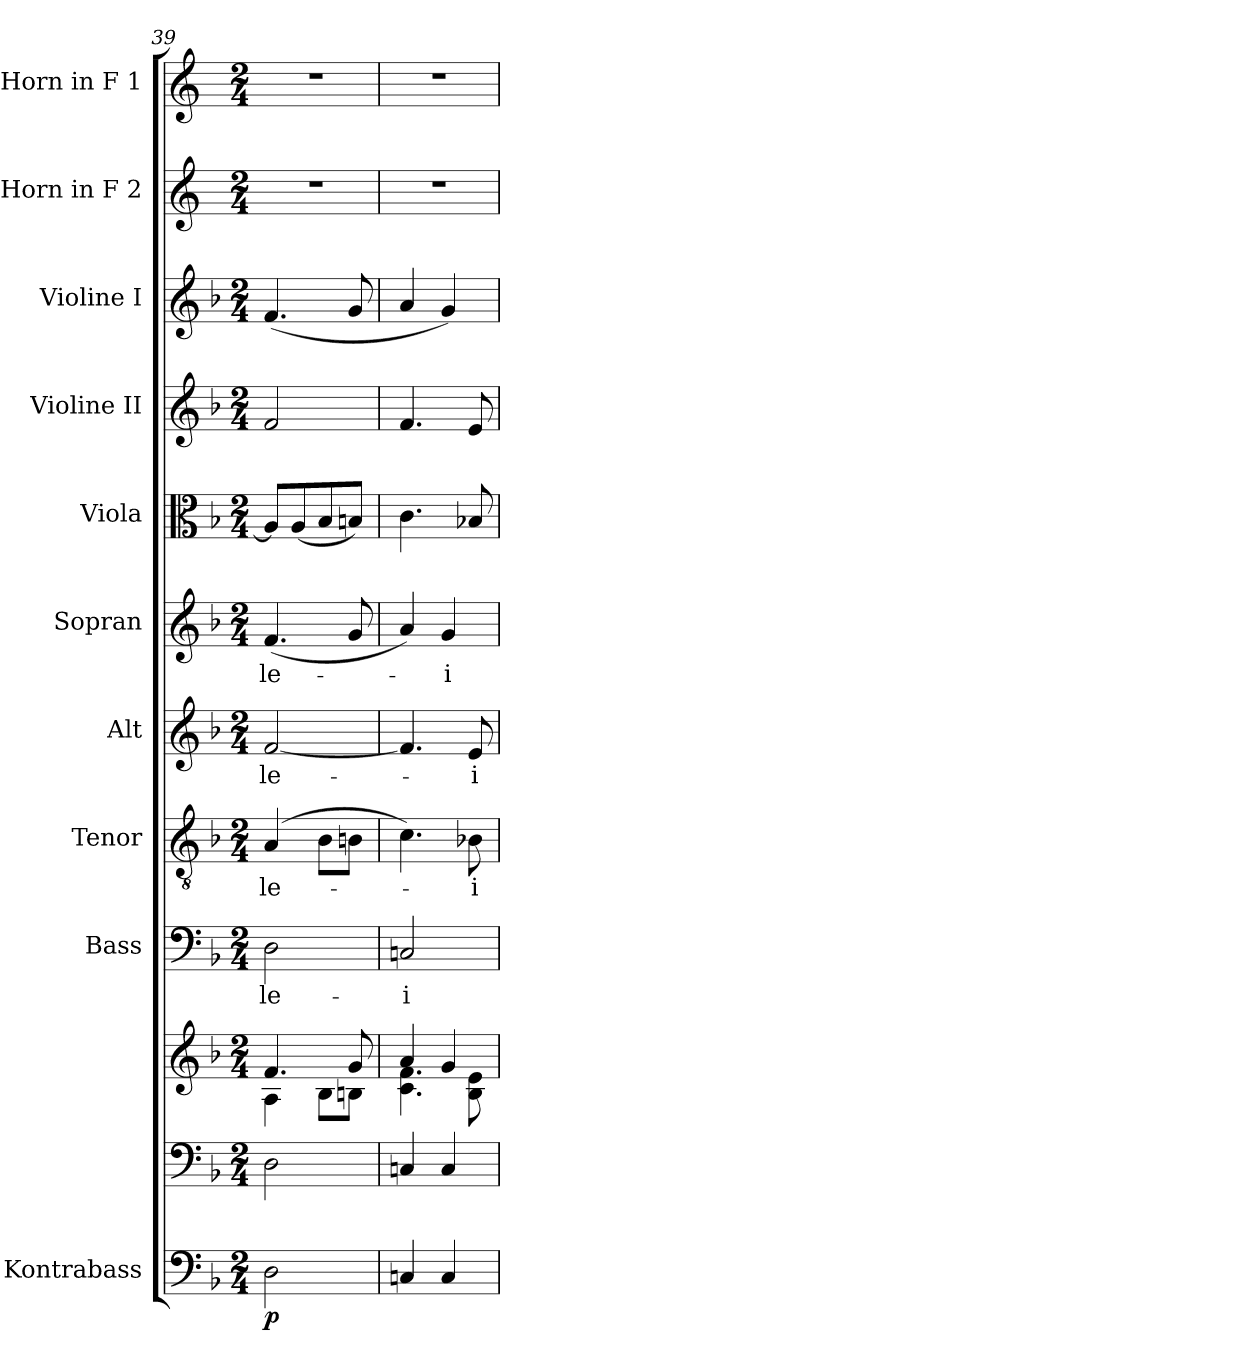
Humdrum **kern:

**kern	**dynam	**kern	**kern	**kern	**text	**kern	**text	**kern	**text	**kern	**text	**kern	**kern	**kern	**kern	**kern
*part11	*part11	*part10	*part10	*part9	*part9	*part8	*part8	*part7	*part7	*part6	*part6	*part5	*part4	*part3	*part2	*part1
*staff12	*staff12	*staff11	*staff10	*staff9	*staff9	*staff8	*staff8	*staff7	*staff7	*staff6	*staff6	*staff5	*staff4	*staff3	*staff2	*staff1
*I"Kontrabass	*	*	*	*I"Bass	*	*I"Tenor	*	*I"Alt	*	*I"Sopran	*	*I"Viola	*I"Violine II	*I"Violine I	*I"Horn in F 2	*I"Horn in F 1
*I'Kb.	*	*	*	*I'B	*	*I'T	*	*I'A	*	*I'S	*	*I'Vla.	*I'Vl. II	*I'Vl. I	*I'Hrn. 2	*I'Hrn. 1
*clefF4	*	*clefF4	*clefG2	*clefF4	*	*clefGv2	*	*clefG2	*	*clefG2	*	*clefC3	*clefG2	*clefG2	*clefG2	*clefG2
*ITrd7c12	*	*	*	*	*	*	*	*	*	*	*	*	*	*	*ITrd4c7	*ITrd4c7
*k[b-]	*	*k[b-]	*k[b-]	*k[b-]	*	*k[b-]	*	*k[b-]	*	*k[b-]	*	*k[b-]	*k[b-]	*k[b-]	*k[b-]	*k[b-]
*F:	*	*F:	*F:	*F:	*	*F:	*	*F:	*	*F:	*	*F:	*F:	*F:	*F:	*F:
*M2/4	*	*M2/4	*M2/4	*M2/4	*	*M2/4	*	*M2/4	*	*M2/4	*	*M2/4	*M2/4	*M2/4	*M2/4	*M2/4
=39	=39	=39	=39	=39	=39	=39	=39	=39	=39	=39	=39	=39	=39	=39	=39	=39
*	*	*	*^	*	*	*	*	*	*	*	*	*	*	*	*	*
!	!LO:DY:b	!	!	!	!	!LO:LY:b	!	!LO:LY:b	!	!LO:LY:b	!	!LO:LY:b	!	!	!	!	!
2DD\	p	2D\	4.f/	4A\	2D\	-le-	(4A/	-le-	[2f/	-le-	(<4.f/	-le-	8A/L]	2f/	(<4.f/	2r	2r
.	.	.	.	.	.	.	.	.	.	.	.	.	(<8A/	.	.	.	.
.	.	.	.	8B-\L	.	.	8B-\L	.	.	.	.	.	8B-/	.	.	.	.
.	.	.	8g/	8Bn\J	.	.	8Bn\J	.	.	.	8g/	.	8Bn/J)	.	8g/	.	.
!!LO:PB:g=z
=40	=40	=40	=40	=40	=40	=40	=40	=40	=40	=40	=40	=40	=40	=40	=40	=40	=40
!	!	!	!	!	!	!LO:LY:b	!	!	!	!	!	!	!	!	!	!	!
4CCn/	.	4Cn/	4a/	4.c\ 4.f\	2Cn/	-i-	4.c\)	.	4.f/]	.	4a/)	.	4.c\	4.f/	4a/	2r	2r
!	!	!	!	!	!	!	!	!	!	!	!	!LO:LY:b	!	!	!	!	!
4CC/	.	4C/	4g/	.	.	.	.	.	.	.	4g/	-i-	.	.	4g/)	.	.
!	!	!	!	!	!	!	!	!LO:LY:b	!	!LO:LY:b	!	!	!	!	!	!	!
.	.	.	.	8B-\ 8e\	.	.	8B-X\	-i-	8e/	-i-	.	.	8B-X/	8e/	.	.	.
*	*	*	*v	*v	*	*	*	*	*	*	*	*	*	*	*	*	*
=	=	=	=	=	=	=	=	=	=	=	=	=	=	=	=	=
*-	*-	*-	*-	*-	*-	*-	*-	*-	*-	*-	*-	*-	*-	*-	*-	*-
